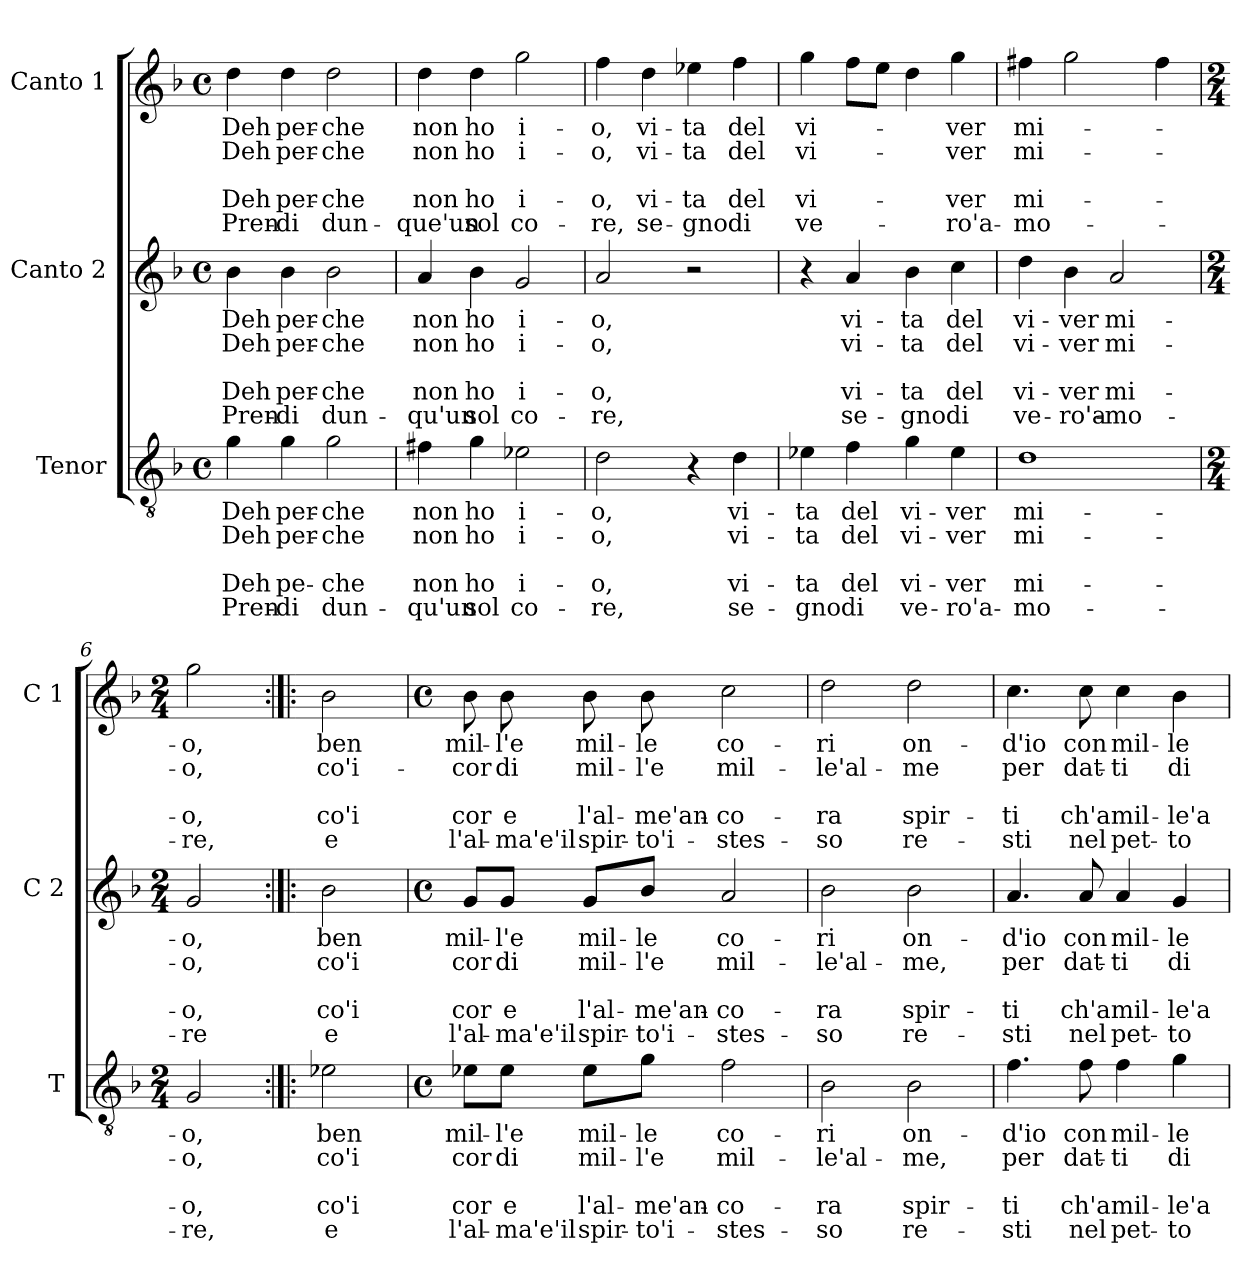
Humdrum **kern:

**kern	**text	**text	**text	**text	**text	**kern	**text	**text	**text	**text	**text	**kern	**text	**text	**text	**text	**text
*part3	*part3	*part3	*part3	*part3	*part3	*part2	*part2	*part2	*part2	*part2	*part2	*part1	*part1	*part1	*part1	*part1	*part1
*staff3	*staff3	*staff3	*staff3	*staff3	*staff3	*staff2	*staff2	*staff2	*staff2	*staff2	*staff2	*staff1	*staff1	*staff1	*staff1	*staff1	*staff1
*I"Tenor	*	*	*	*	*	*I"Canto 2	*	*	*	*	*	*I"Canto 1	*	*	*	*	*
*I'T	*	*	*	*	*	*I'C 2	*	*	*	*	*	*I'C 1	*	*	*	*	*
*clefGv2	*	*	*	*	*	*clefG2	*	*	*	*	*	*clefG2	*	*	*	*	*
*k[b-]	*	*	*	*	*	*k[b-]	*	*	*	*	*	*k[b-]	*	*	*	*	*
*F:	*	*	*	*	*	*F:	*	*	*	*	*	*F:	*	*	*	*	*
*M4/4	*	*	*	*	*	*M4/4	*	*	*	*	*	*M4/4	*	*	*	*	*
*met(c)	*	*	*	*	*	*met(c)	*	*	*	*	*	*met(c)	*	*	*	*	*
=1	=1	=1	=1	=1	=1	=1	=1	=1	=1	=1	=1	=1	=1	=1	=1	=1	=1
!	!LO:LY:b	!LO:LY:b	!	!LO:LY:b	!LO:LY:b	!	!LO:LY:b	!LO:LY:b	!	!LO:LY:b	!LO:LY:b	!	!LO:LY:b	!LO:LY:b	!	!LO:LY:b	!LO:LY:b
4g\	Deh	Deh	.	Deh	Pren-	4b-\	Deh	Deh	.	Deh	Pren-	4dd\	Deh	Deh	.	Deh	Pren-
!	!LO:LY:b	!LO:LY:b	!	!LO:LY:b	!LO:LY:b	!	!LO:LY:b	!LO:LY:b	!	!LO:LY:b	!LO:LY:b	!	!LO:LY:b	!LO:LY:b	!	!LO:LY:b	!LO:LY:b
4g\	per-	per-	.	pe-	-di	4b-\	per-	per-	.	per-	-di	4dd\	per-	per-	.	per-	-di
!	!LO:LY:b	!LO:LY:b	!	!LO:LY:b	!LO:LY:b	!	!LO:LY:b	!LO:LY:b	!	!LO:LY:b	!LO:LY:b	!	!LO:LY:b	!LO:LY:b	!	!LO:LY:b	!LO:LY:b
2g\	-che	-che	.	-che	dun-	2b-\	-che	-che	.	-che	dun-	2dd\	-che	-che	.	-che	dun-
=2	=2	=2	=2	=2	=2	=2	=2	=2	=2	=2	=2	=2	=2	=2	=2	=2	=2
!	!LO:LY:b	!LO:LY:b	!	!LO:LY:b	!LO:LY:b	!	!LO:LY:b	!LO:LY:b	!	!LO:LY:b	!LO:LY:b	!	!LO:LY:b	!LO:LY:b	!	!LO:LY:b	!LO:LY:b
4f#X\	non	non	.	non	-qu'un	4a/	non	non	.	non	-qu'un	4dd\	non	non	.	non	-que'un
!	!LO:LY:b	!LO:LY:b	!	!LO:LY:b	!LO:LY:b	!	!LO:LY:b	!LO:LY:b	!	!LO:LY:b	!LO:LY:b	!	!LO:LY:b	!LO:LY:b	!	!LO:LY:b	!LO:LY:b
4g\	ho	ho	.	ho	sol	4b-\	ho	ho	.	ho	sol	4dd\	ho	ho	.	ho	sol
!	!LO:LY:b	!LO:LY:b	!	!LO:LY:b	!LO:LY:b	!	!LO:LY:b	!LO:LY:b	!	!LO:LY:b	!LO:LY:b	!	!LO:LY:b	!LO:LY:b	!	!LO:LY:b	!LO:LY:b
2e-X\	i-	i-	.	i-	co-	2g/	i-	i-	.	i-	co-	2gg\	i-	i-	.	i-	co-
=3	=3	=3	=3	=3	=3	=3	=3	=3	=3	=3	=3	=3	=3	=3	=3	=3	=3
!	!LO:LY:b	!LO:LY:b	!	!LO:LY:b	!LO:LY:b	!	!LO:LY:b	!LO:LY:b	!	!LO:LY:b	!LO:LY:b	!	!LO:LY:b	!LO:LY:b	!	!LO:LY:b	!LO:LY:b
2d\	-o,	-o,	.	-o,	-re,	2a/	-o,	-o,	.	-o,	-re,	4ff\	-o,	-o,	.	-o,	-re,
!	!	!	!	!	!	!	!	!	!	!	!	!	!LO:LY:b	!LO:LY:b	!	!LO:LY:b	!LO:LY:b
.	.	.	.	.	.	.	.	.	.	.	.	4dd\	vi-	vi-	.	vi-	se-
!	!	!	!	!	!	!	!	!	!	!	!	!	!LO:LY:b	!LO:LY:b	!	!LO:LY:b	!LO:LY:b
4r	.	.	.	.	.	2r	.	.	.	.	.	4ee-X\	-ta	-ta	.	-ta	-gno
!	!LO:LY:b	!LO:LY:b	!	!LO:LY:b	!LO:LY:b	!	!	!	!	!	!	!	!LO:LY:b	!LO:LY:b	!	!LO:LY:b	!LO:LY:b
4d\	vi-	vi-	.	vi-	se-	.	.	.	.	.	.	4ff\	del	del	.	del	di
=4	=4	=4	=4	=4	=4	=4	=4	=4	=4	=4	=4	=4	=4	=4	=4	=4	=4
!	!LO:LY:b	!LO:LY:b	!	!LO:LY:b	!LO:LY:b	!	!	!	!	!	!	!	!LO:LY:b	!LO:LY:b	!	!LO:LY:b	!LO:LY:b
4e-X\	-ta	-ta	.	-ta	-gno	4r	.	.	.	.	.	4gg\	vi-	vi-	.	vi-	ve-
!	!LO:LY:b	!LO:LY:b	!	!LO:LY:b	!LO:LY:b	!	!LO:LY:b	!LO:LY:b	!	!LO:LY:b	!LO:LY:b	!	!	!	!	!	!
4f\	del	del	.	del	di	4a/	vi-	vi-	.	vi-	se-	8ff\L	.	.	.	.	.
.	.	.	.	.	.	.	.	.	.	.	.	8ee\J	.	.	.	.	.
!	!LO:LY:b	!LO:LY:b	!	!LO:LY:b	!LO:LY:b	!	!LO:LY:b	!LO:LY:b	!	!LO:LY:b	!LO:LY:b	!	!	!	!	!	!
4g\	vi-	vi-	.	vi-	ve-	4b-\	-ta	-ta	.	-ta	-gno	4dd\	.	.	.	.	.
!	!LO:LY:b	!LO:LY:b	!	!LO:LY:b	!LO:LY:b	!	!LO:LY:b	!LO:LY:b	!	!LO:LY:b	!LO:LY:b	!	!LO:LY:b	!LO:LY:b	!	!LO:LY:b	!LO:LY:b
4e-\	-ver	-ver	.	-ver	-ro'a-	4cc\	del	del	.	del	di	4gg\	-ver	-ver	.	-ver	-ro'a-
!!LO:LB:g=z
=5	=5	=5	=5	=5	=5	=5	=5	=5	=5	=5	=5	=5	=5	=5	=5	=5	=5
!	!LO:LY:b	!LO:LY:b	!	!LO:LY:b	!LO:LY:b	!	!LO:LY:b	!LO:LY:b	!	!LO:LY:b	!LO:LY:b	!	!LO:LY:b	!LO:LY:b	!	!LO:LY:b	!LO:LY:b
1d	mi-	mi-	.	mi-	-mo-	4dd\	vi-	vi-	.	vi-	ve-	4ff#X\	mi-	mi-	.	mi-	-mo-
!	!	!	!	!	!	!	!LO:LY:b	!LO:LY:b	!	!LO:LY:b	!LO:LY:b	!	!	!	!	!	!
.	.	.	.	.	.	4b-\	-ver	-ver	.	-ver	-ro'a-	2gg\	.	.	.	.	.
!	!	!	!	!	!	!	!LO:LY:b	!LO:LY:b	!	!LO:LY:b	!LO:LY:b	!	!	!	!	!	!
.	.	.	.	.	.	2a/	mi-	mi-	.	mi-	-mo-	.	.	.	.	.	.
.	.	.	.	.	.	.	.	.	.	.	.	4ff#\	.	.	.	.	.
=6	=6	=6	=6	=6	=6	=6	=6	=6	=6	=6	=6	=6	=6	=6	=6	=6	=6
*M2/4	*	*	*	*	*	*M2/4	*	*	*	*	*	*M2/4	*	*	*	*	*
!	!LO:LY:b	!LO:LY:b	!	!LO:LY:b	!LO:LY:b	!	!LO:LY:b	!LO:LY:b	!	!LO:LY:b	!LO:LY:b	!	!LO:LY:b	!LO:LY:b	!	!LO:LY:b	!LO:LY:b
2G/	-o,	-o,	.	-o,	-re,	2g/	-o,	-o,	.	-o,	-re	2gg\	-o,	-o,	.	-o,	-re,
=7:|!|:	=7:|!|:	=7:|!|:	=7:|!|:	=7:|!|:	=7:|!|:	=7:|!|:	=7:|!|:	=7:|!|:	=7:|!|:	=7:|!|:	=7:|!|:	=7:|!|:	=7:|!|:	=7:|!|:	=7:|!|:	=7:|!|:	=7:|!|:
!	!LO:LY:b	!LO:LY:b	!	!LO:LY:b	!LO:LY:b	!	!LO:LY:b	!LO:LY:b	!	!LO:LY:b	!LO:LY:b	!	!LO:LY:b	!LO:LY:b	!	!LO:LY:b	!LO:LY:b
2e-X\	ben	co'i	.	co'i	e	2b-\	ben	co'i	.	co'i	e	2b-\	ben	co'i-	.	co'i	e
=8	=8	=8	=8	=8	=8	=8	=8	=8	=8	=8	=8	=8	=8	=8	=8	=8	=8
*M4/4	*	*	*	*	*	*M4/4	*	*	*	*	*	*M4/4	*	*	*	*	*
*met(c)	*	*	*	*	*	*met(c)	*	*	*	*	*	*met(c)	*	*	*	*	*
!	!LO:LY:b	!LO:LY:b	!	!LO:LY:b	!LO:LY:b	!	!LO:LY:b	!LO:LY:b	!	!LO:LY:b	!LO:LY:b	!	!LO:LY:b	!LO:LY:b	!	!LO:LY:b	!LO:LY:b
8e-X\L	mil-	cor	.	cor	l'al-	8g/L	mil-	cor	.	cor	l'al-	8b-\	mil-	-cor	.	cor	l'al-
!	!LO:LY:b	!LO:LY:b	!	!LO:LY:b	!LO:LY:b	!	!LO:LY:b	!LO:LY:b	!	!LO:LY:b	!LO:LY:b	!	!LO:LY:b	!LO:LY:b	!	!LO:LY:b	!LO:LY:b
8e-\J	-l'e	di	.	e	-ma'e'il	8g/J	-l'e	di	.	e	-ma'e'il	8b-\	-l'e	di	.	e	-ma'e'il
!	!LO:LY:b	!LO:LY:b	!	!LO:LY:b	!LO:LY:b	!	!LO:LY:b	!LO:LY:b	!	!LO:LY:b	!LO:LY:b	!	!LO:LY:b	!LO:LY:b	!	!LO:LY:b	!LO:LY:b
8e-\L	mil-	mil-	.	l'al-	spir-	8g/L	mil-	mil-	.	l'al-	spir-	8b-\	mil-	mil-	.	l'al-	spir-
!	!LO:LY:b	!LO:LY:b	!	!LO:LY:b	!LO:LY:b	!	!LO:LY:b	!LO:LY:b	!	!LO:LY:b	!LO:LY:b	!	!LO:LY:b	!LO:LY:b	!	!LO:LY:b	!LO:LY:b
8g\J	-le	-l'e	.	-me'an-	-to'i-	8b-/J	-le	-l'e	.	-me'an-	-to'i-	8b-\	-le	-l'e	.	-me'an-	-to'i-
!	!LO:LY:b	!LO:LY:b	!	!LO:LY:b	!LO:LY:b	!	!LO:LY:b	!LO:LY:b	!	!LO:LY:b	!LO:LY:b	!	!LO:LY:b	!LO:LY:b	!	!LO:LY:b	!LO:LY:b
2f\	co-	mil-	.	-co-	-stes-	2a/	co-	mil-	.	-co-	-stes-	2cc\	co-	mil-	.	-co-	-stes-
=9	=9	=9	=9	=9	=9	=9	=9	=9	=9	=9	=9	=9	=9	=9	=9	=9	=9
!	!LO:LY:b	!LO:LY:b	!	!LO:LY:b	!LO:LY:b	!	!LO:LY:b	!LO:LY:b	!	!LO:LY:b	!LO:LY:b	!	!LO:LY:b	!LO:LY:b	!	!LO:LY:b	!LO:LY:b
2B-\	-ri	-le'al-	.	-ra	-so	2b-\	-ri	-le'al-	.	-ra	-so	2dd\	-ri	-le'al-	.	-ra	-so
!	!LO:LY:b	!LO:LY:b	!	!LO:LY:b	!LO:LY:b	!	!LO:LY:b	!LO:LY:b	!	!LO:LY:b	!LO:LY:b	!	!LO:LY:b	!LO:LY:b	!	!LO:LY:b	!LO:LY:b
2B-\	on-	-me,	.	spir-	re-	2b-\	on-	-me,	.	spir-	re-	2dd\	on-	-me	.	spir-	re-
!!LO:PB:g=z
=10	=10	=10	=10	=10	=10	=10	=10	=10	=10	=10	=10	=10	=10	=10	=10	=10	=10
!	!LO:LY:b	!LO:LY:b	!	!LO:LY:b	!LO:LY:b	!	!LO:LY:b	!LO:LY:b	!	!LO:LY:b	!LO:LY:b	!	!LO:LY:b	!LO:LY:b	!	!LO:LY:b	!LO:LY:b
4.f\	-d'io	per	.	-ti	-sti	4.a/	-d'io	per	.	-ti	-sti	4.cc\	-d'io	per	.	-ti	-sti
!	!LO:LY:b	!LO:LY:b	!	!LO:LY:b	!LO:LY:b	!	!LO:LY:b	!LO:LY:b	!	!LO:LY:b	!LO:LY:b	!	!LO:LY:b	!LO:LY:b	!	!LO:LY:b	!LO:LY:b
8f\	con	dat-	.	ch'a	nel	8a/	con	dat-	.	ch'a	nel	8cc\	con	dat-	.	ch'a	nel
!	!LO:LY:b	!LO:LY:b	!	!LO:LY:b	!LO:LY:b	!	!LO:LY:b	!LO:LY:b	!	!LO:LY:b	!LO:LY:b	!	!LO:LY:b	!LO:LY:b	!	!LO:LY:b	!LO:LY:b
4f\	mil-	-ti	.	mil-	pet-	4a/	mil-	-ti	.	mil-	pet-	4cc\	mil-	-ti	.	mil-	pet-
!	!LO:LY:b	!LO:LY:b	!	!LO:LY:b	!LO:LY:b	!	!LO:LY:b	!LO:LY:b	!	!LO:LY:b	!LO:LY:b	!	!LO:LY:b	!LO:LY:b	!	!LO:LY:b	!LO:LY:b
4g\	-le	di	.	-le'a	-to	4g/	-le	di	.	-le'a	-to	4b-\	-le	di	.	-le'a	-to
=	=	=	=	=	=	=	=	=	=	=	=	=	=	=	=	=	=
*-	*-	*-	*-	*-	*-	*-	*-	*-	*-	*-	*-	*-	*-	*-	*-	*-	*-
